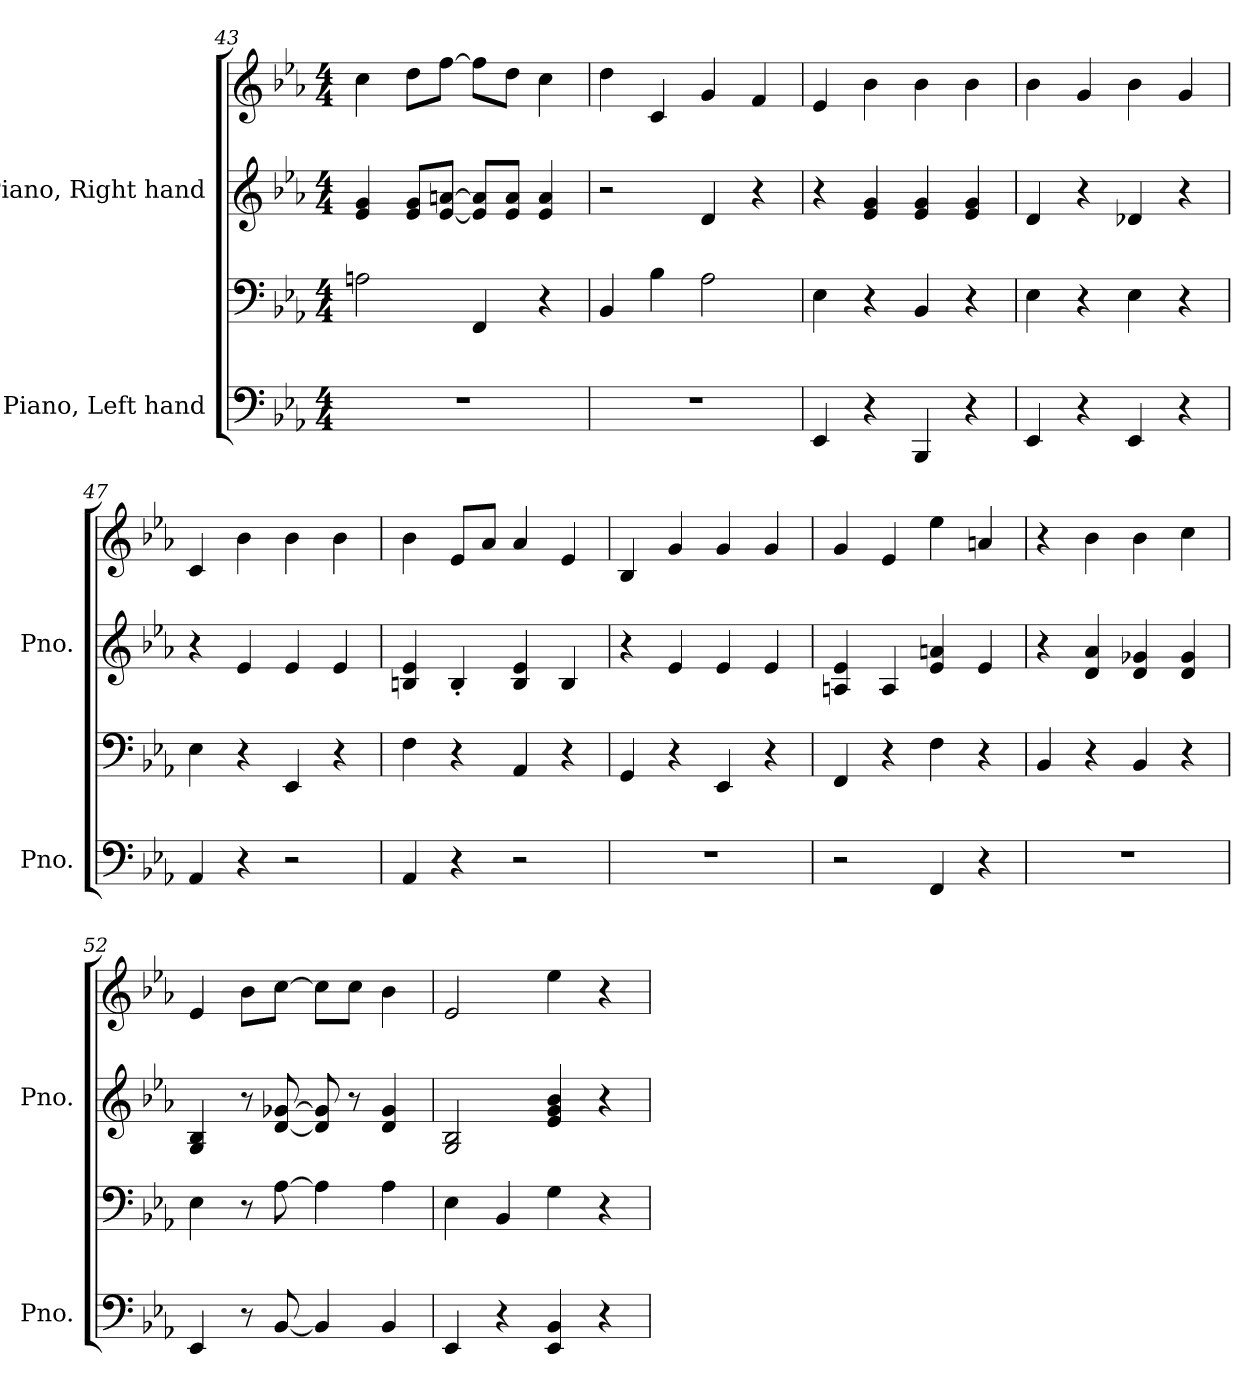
**kern	**kern	**kern	**kern
*part2	*part2	*part1	*part1
*staff4	*staff3	*staff2	*staff1
*I"Piano, Left hand	*	*I"Piano, Right hand	*
*I'Pno.	*	*I'Pno.	*
*clefF4	*clefF4	*clefG2	*clefG2
*k[b-e-a-]	*k[b-e-a-]	*k[b-e-a-]	*k[b-e-a-]
*M4/4	*M4/4	*M4/4	*M4/4
=43	=43	=43	=43
1r	2An\	4e-/ 4g/	4cc\
.	.	8e-/ 8g/L	8dd\L
.	.	[8e-/ [8an/J	[8ff\J
.	4FF/	8e-/] 8a/]L	8ff\L]
.	.	8e-/ 8a/J	8dd\J
.	4r	4e-/ 4a/	4cc\
=44	=44	=44	=44
1r	4BB-/	2r	4dd\
.	4B-\	.	4c/
.	2A-\	4d/	4g/
.	.	4r	4f/
=45	=45	=45	=45
4EE-/	4E-\	4r	4e-/
4r	4r	4e-/ 4g/	4b-\
4BBB-/	4BB-/	4e-/ 4g/	4b-\
4r	4r	4e-/ 4g/	4b-\
=46	=46	=46	=46
4EE-/	4E-\	4d/	4b-\
4r	4r	4r	4g/
4EE-/	4E-\	4d-X/	4b-\
4r	4r	4r	4g/
!!LO:LB:g=z
=47	=47	=47	=47
4AA-/	4E-\	4r	4c/
4r	4r	4e-/	4b-\
2r	4EE-/	4e-/	4b-\
.	4r	4e-/	4b-\
=48	=48	=48	=48
4AA-/	4F\	4Bn/ 4e-/	4b-\
4r	4r	4B'/	8e-/L
.	.	.	8a-/J
2r	4AA-/	4B/ 4e-/	4a-/
.	4r	4B/	4e-/
=49	=49	=49	=49
1r	4GG/	4r	4B-/
.	4r	4e-/	4g/
.	4EE-/	4e-/	4g/
.	4r	4e-/	4g/
=50	=50	=50	=50
2r	4FF/	4An/ 4e-/	4g/
.	4r	4A/	4e-/
4FF/	4F\	4e-/ 4an/	4ee-\
4r	4r	4e-/	4an/
=51	=51	=51	=51
1r	4BB-/	4r	4r
.	4r	4d/ 4a-/	4b-\
.	4BB-/	4d/ 4g-X/	4b-\
.	4r	4d/ 4g-/	4cc\
=52	=52	=52	=52
4EE-/	4E-\	4G/ 4B-/	4e-/
8r	8r	8r	8b-\L
[8BB-/	[8A-\	[8d/ [8g-X/	[8cc\J
4BB-/]	4A-\]	8d/] 8g-/]	8cc\L]
.	.	8r	8cc\J
4BB-/	4A-\	4d/ 4g-/	4b-\
!!LO:PB:g=z
=53	=53	=53	=53
4EE-/	4E-\	2G/ 2B-/	2e-/
4r	4BB-/	.	.
4EE-/ 4BB-/	4G\	4e-/ 4g/ 4b-/	4ee-\
4r	4r	4r	4r
=	=	=	=
*-	*-	*-	*-
